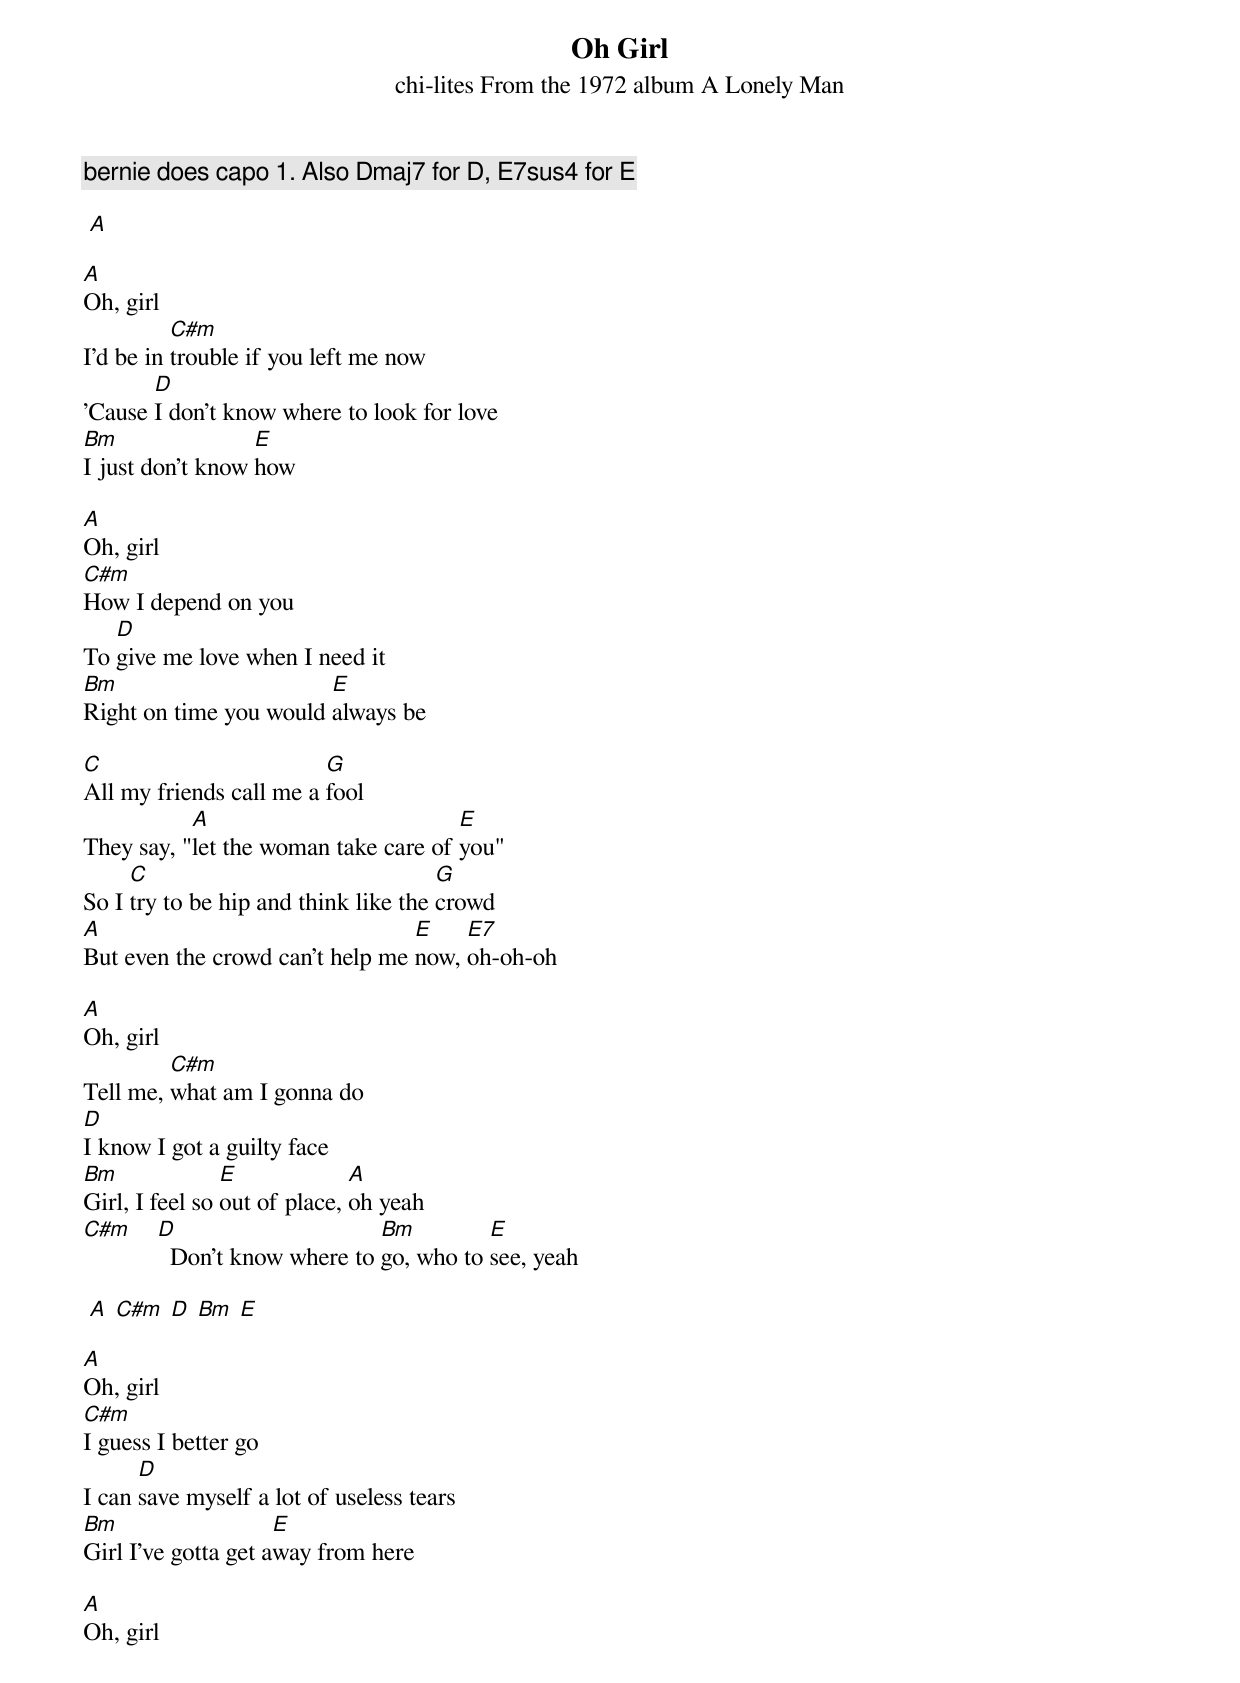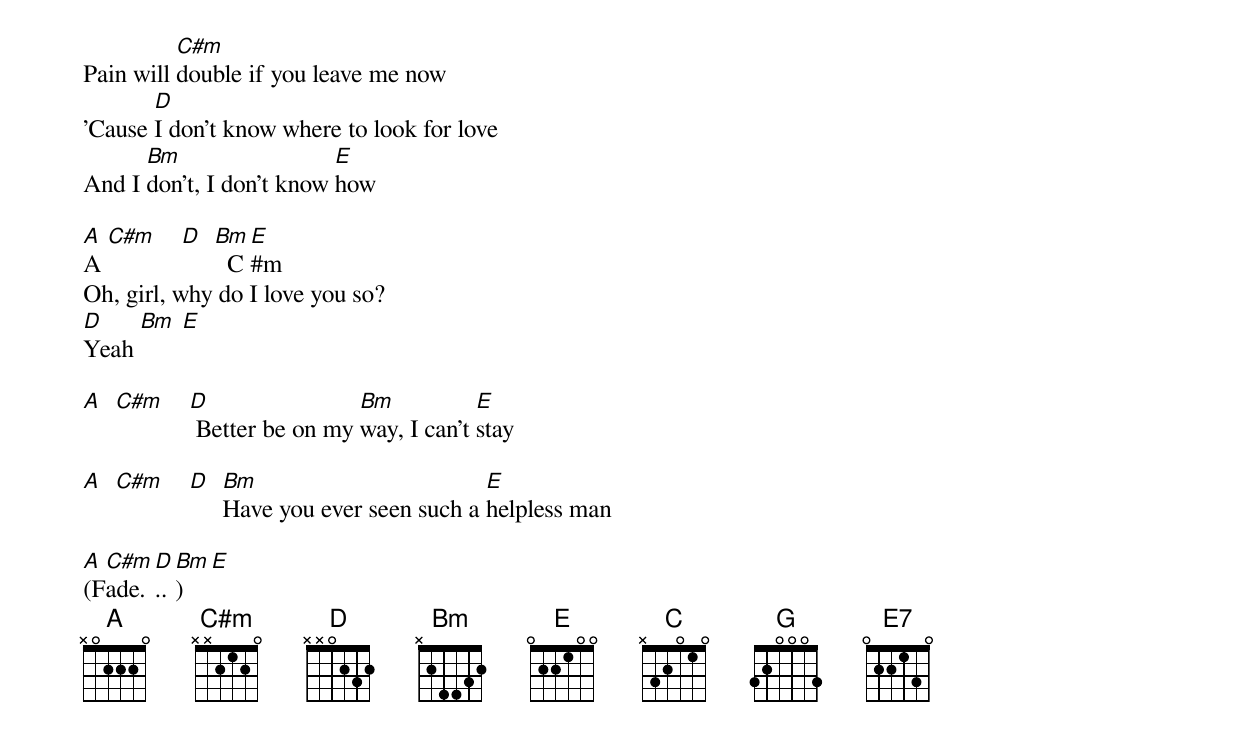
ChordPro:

{title:  Oh Girl}
{subtitle: chi-lites From the 1972 album A Lonely Man}

{c:bernie does capo 1. Also Dmaj7 for D, E7sus4 for E}

 [A]

[A]Oh, girl
I'd be in [C#m]trouble if you left me now
'Cause [D]I don't know where to look for love
[Bm]I just don't know [E]how

[A]Oh, girl
[C#m]How I depend on you
To [D]give me love when I need it
[Bm]Right on time you would [E]always be

[C]All my friends call me a [G]fool
They say, "[A]let the woman take care of [E]you"
So I [C]try to be hip and think like the [G]crowd
[A]But even the crowd can't help me [E]now, [E7]oh-oh-oh

[A]Oh, girl
Tell me, [C#m]what am I gonna do
[D]I know I got a guilty face
[Bm]Girl, I feel so [E]out of place, [A]oh yeah
[C#m]    [D]  Don't know where to [Bm]go, who to [E]see, yeah

 [A] [C#m] [D] [Bm] [E]

[A]Oh, girl
[C#m]I guess I better go
I can [D]save myself a lot of useless tears
[Bm]Girl I've gotta get a[E]way from here

[A]Oh, girl
Pain will [C#m]double if you leave me now
'Cause [D]I don't know where to look for love
And I [Bm]don't, I don't know [E]how

[A]A [C#m]    [D]  [Bm]  C[E]#m
Oh, girl, why do I love you so?
[D]Yeah [Bm] [E]

[A]  [C#m]    [D] Better be on my [Bm]way, I can't [E]stay

[A]  [C#m]    [D]  [Bm]Have you ever seen such a [E]helpless man

[A](F[C#m]ade.[D]..[Bm]) [E]
